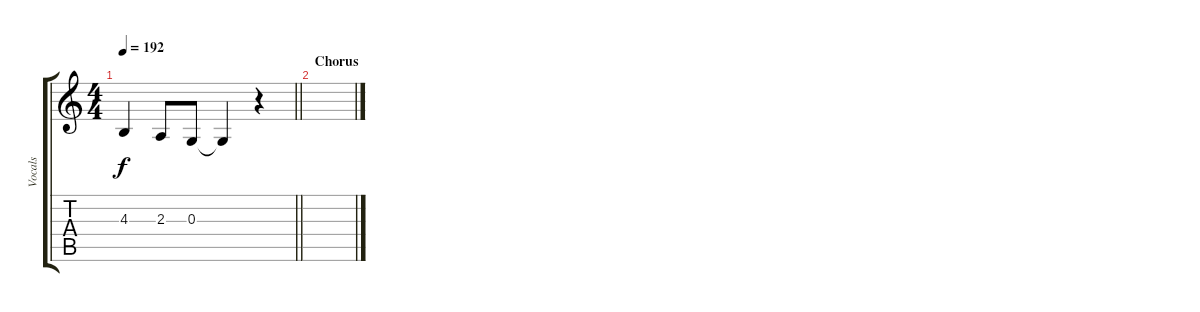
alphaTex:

\track ("Vocals" "Vocals") {instrument altosax}
\staff {score tabs}
\tuning (E4 B3 G3 D3 A2 E2) {hide}
\ts (4 4)
\tempo 192
\clef g2
\barLineRight lightlight
\ks c
4.3.4{dy f} 2.3.8 0.3.8 0.3{t}.4 r.4 |
\section ("" "Chorus")
